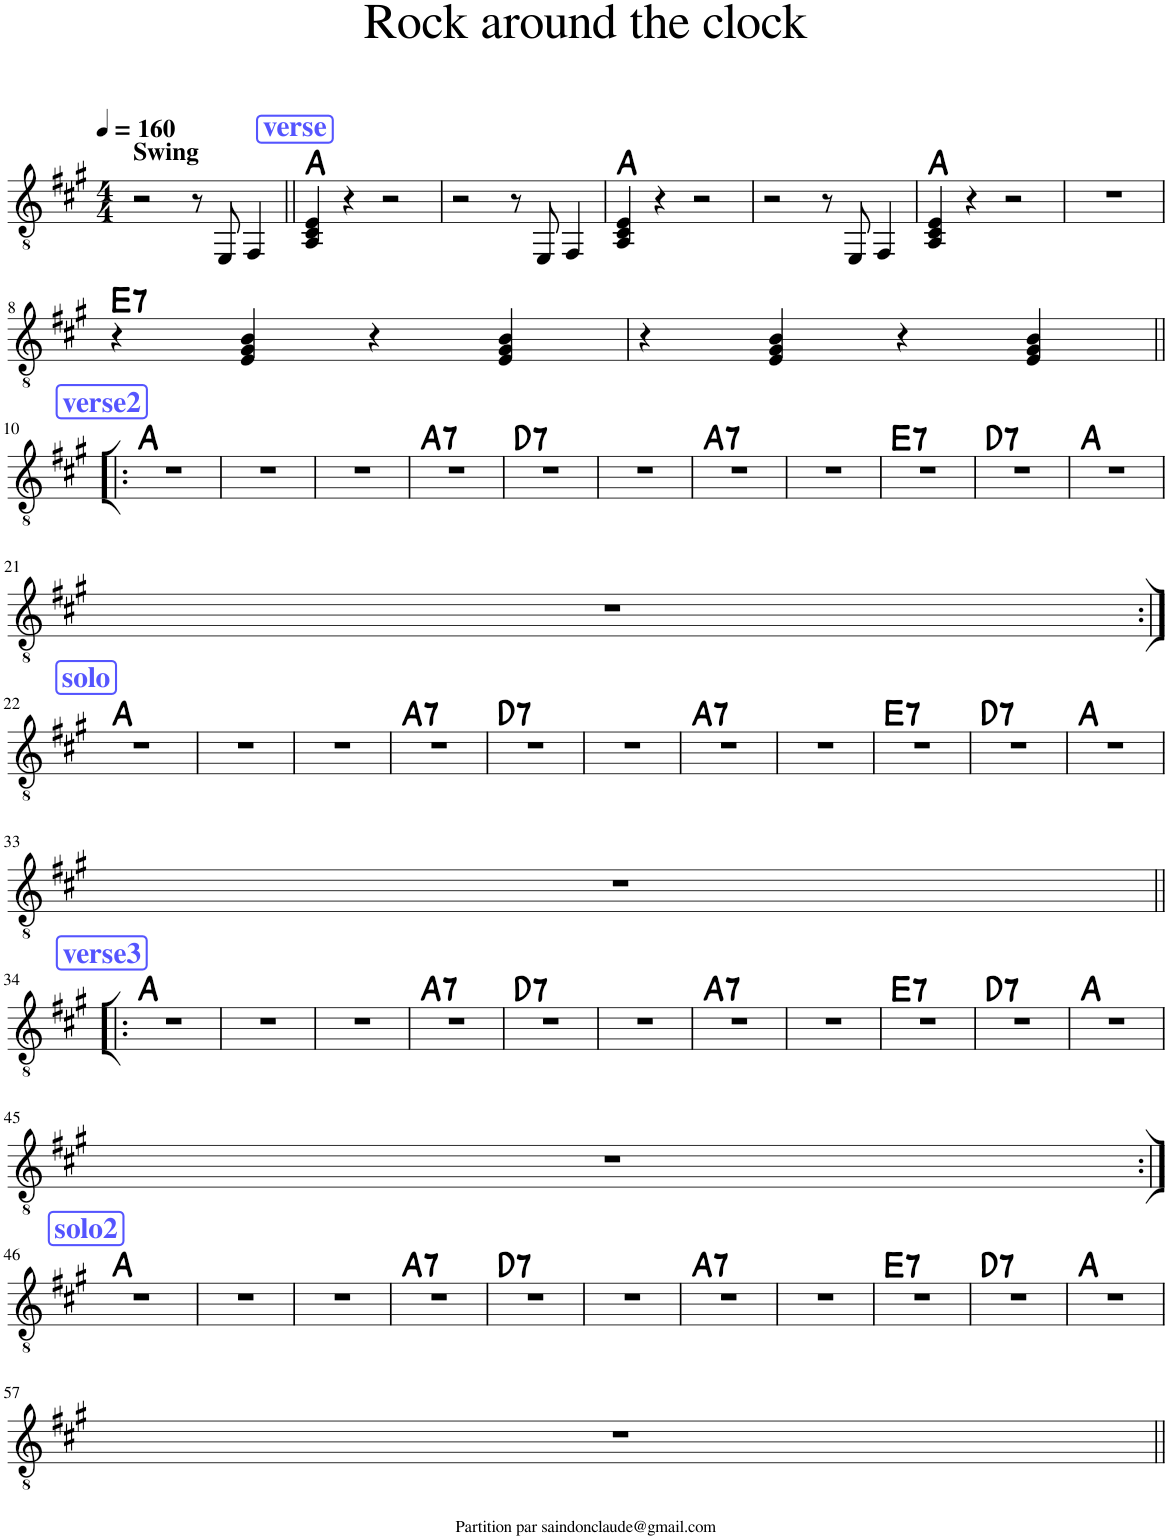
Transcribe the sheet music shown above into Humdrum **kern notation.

**kern	**harte
*part1	*part1
*staff1	*
*I"Classical Guitar	*
*I'Guit.	*
*clefGv2	*
*k[f#c#g#]	*
*M4/4	*
*MM160	*
=1	=1
!LO:TX:a:B:t=Swing	!
2r	.
8r	.
8EE/	.
4FF#/	.
!!LO:REH:place=s1:a:B:cj:color=#5555FF:fs=14:t=verse
=2||	=2||
4AA/ 4C#/ 4E/	A:maj
4r	.
2r	.
=3	=3
2r	.
8r	.
8EE/	.
4FF#/	.
=4	=4
4AA/ 4C#/ 4E/	A:maj
4r	.
2r	.
=5	=5
2r	.
8r	.
8EE/	.
4FF#/	.
=6	=6
4AA/ 4C#/ 4E/	A:maj
4r	.
2r	.
=7	=7
1r	.
!!LO:LB:g=z
=8	=8
!	!LO:H:kt=7
4r	E:7
4E/ 4G#/ 4B/	.
4r	.
4E/ 4G#/ 4B/	.
=9	=9
4r	.
4E/ 4G#/ 4B/	.
4r	.
4E/ 4G#/ 4B/	.
!!LO:LB:g=z
!!LO:REH:place=s1:a:B:cj:color=#5555FF:fs=14:t=verse2
=10!|:	=10!|:
1r	A:maj
=11	=11
1r	.
=12	=12
1r	.
=13	=13
!	!LO:H:kt=7
1r	A:7
=14	=14
!	!LO:H:kt=7
1r	D:7
=15	=15
1r	.
=16	=16
!	!LO:H:kt=7
1r	A:7
=17	=17
1r	.
=18	=18
!	!LO:H:kt=7
1r	E:7
=19	=19
!	!LO:H:kt=7
1r	D:7
=20	=20
1r	A:maj
!!LO:LB:g=z
=21	=21
1r	.
!!LO:LB:g=z
!!LO:REH:place=s1:a:B:cj:color=#5555FF:fs=14:t=solo
=22:|!	=22:|!
1r	A:maj
=23	=23
1r	.
=24	=24
1r	.
=25	=25
!	!LO:H:kt=7
1r	A:7
=26	=26
!	!LO:H:kt=7
1r	D:7
=27	=27
1r	.
=28	=28
!	!LO:H:kt=7
1r	A:7
=29	=29
1r	.
=30	=30
!	!LO:H:kt=7
1r	E:7
=31	=31
!	!LO:H:kt=7
1r	D:7
=32	=32
1r	A:maj
!!LO:LB:g=z
=33	=33
1r	.
!!LO:LB:g=z
!!LO:REH:place=s1:a:B:cj:color=#5555FF:fs=14:t=verse3
=34!|:	=34!|:
1r	A:maj
=35	=35
1r	.
=36	=36
1r	.
=37	=37
!	!LO:H:kt=7
1r	A:7
=38	=38
!	!LO:H:kt=7
1r	D:7
=39	=39
1r	.
=40	=40
!	!LO:H:kt=7
1r	A:7
=41	=41
1r	.
=42	=42
!	!LO:H:kt=7
1r	E:7
=43	=43
!	!LO:H:kt=7
1r	D:7
=44	=44
1r	A:maj
!!LO:LB:g=z
=45	=45
1r	.
!!LO:LB:g=z
!!LO:REH:place=s1:a:B:cj:color=#5555FF:fs=14:t=solo2
=46:|!	=46:|!
1r	A:maj
=47	=47
1r	.
=48	=48
1r	.
=49	=49
!	!LO:H:kt=7
1r	A:7
=50	=50
!	!LO:H:kt=7
1r	D:7
=51	=51
1r	.
=52	=52
!	!LO:H:kt=7
1r	A:7
=53	=53
1r	.
=54	=54
!	!LO:H:kt=7
1r	E:7
=55	=55
!	!LO:H:kt=7
1r	D:7
=56	=56
1r	A:maj
!!LO:LB:g=z
=57	=57
1r	.
=||	=||
*-	*-
